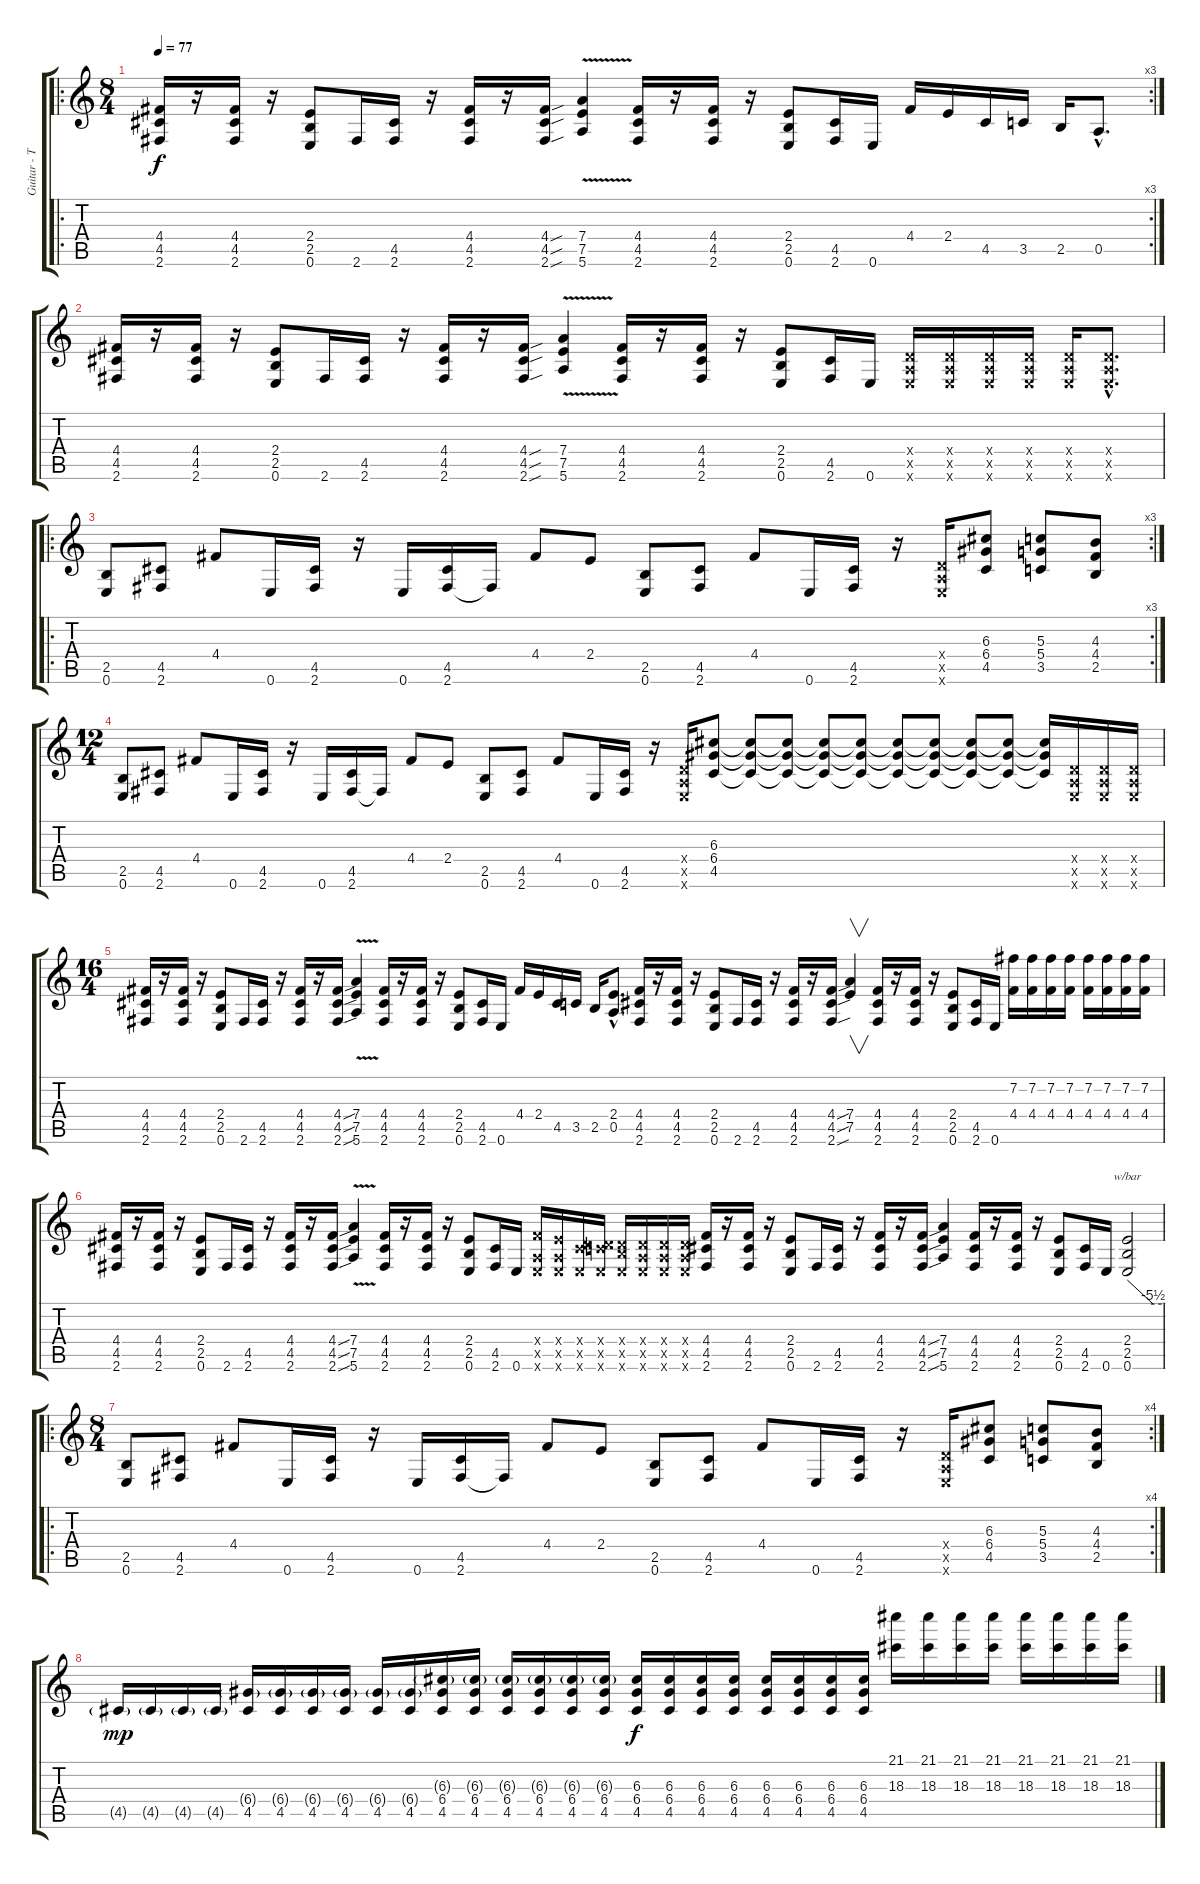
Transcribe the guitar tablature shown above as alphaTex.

\track ("Guitar - Tom Morello" "Guitar - T") {instrument overdrivenguitar}
\staff {score tabs}
\tuning (E4 B3 G3 D3 A2 E2) {hide}
\ro
\rc 3
\ts (8 4)
\tempo 77
\clef g2
\ks c
(4.4 4.5 2.6).16{dy f} r.16 (4.4 4.5 2.6).16 r.16 (2.4 2.5 0.6).8 2.6.16 (4.5 2.6).16 r.16 (4.4 4.5 2.6).16 r.16 (4.4{sou} 4.5{sou} 2.6{sou}).16 (7.4{v} 7.5{v} 5.6{v}).4 (4.4 4.5 2.6).16 r.16 (4.4 4.5 2.6).16 r.16 (2.4 2.5 0.6).8 (4.5 2.6).16 0.6.16 4.4.16 2.4.16 4.5.16 3.5.16 2.5.16 0.5{hac}.8{d} |
(4.4 4.5 2.6).16 r.16 (4.4 4.5 2.6).16 r.16 (2.4 2.5 0.6).8 2.6.16 (4.5 2.6).16 r.16 (4.4 4.5 2.6).16 r.16 (4.4{sou} 4.5{sou} 2.6{sou}).16 (7.4{v} 7.5{v} 5.6{v}).4 (4.4 4.5 2.6).16 r.16 (4.4 4.5 2.6).16 r.16 (2.4 2.5 0.6).8 (4.5 2.6).16 0.6.16 (0.4{x} 0.5{x} 0.6{x}).16 (0.4{x} 0.5{x} 0.6{x}).16 (0.4{x} 0.5{x} 0.6{x}).16 (0.4{x} 0.5{x} 0.6{x}).16 (0.4{x} 0.5{x} 0.6{x}).16 (0.4{hac x} 0.5{hac x} 0.6{hac x}).8{d} |
\ro
\rc 3
(2.5 0.6).8 (4.5 2.6).8 4.4.8 0.6.16 (4.5 2.6).16 r.16 0.6.16 (4.5 2.6).16 2.6{t}.16 4.4.8 2.4.8 (2.5 0.6).8 (4.5 2.6).8 4.4.8 0.6.16 (4.5 2.6).16 r.16 (0.4{x} 0.5{x} 0.6{x}).16 (6.3 6.4 4.5).8 (5.3 5.4 3.5).8 (4.3 4.4 2.5).8 |
\ts (12 4)
(2.5 0.6).8 (4.5 2.6).8 4.4.8 0.6.16 (4.5 2.6).16 r.16 0.6.16 (4.5 2.6).16 2.6{t}.16 4.4.8 2.4.8 (2.5 0.6).8 (4.5 2.6).8 4.4.8 0.6.16 (4.5 2.6).16 r.16 (0.4{x} 0.5{x} 0.6{x}).16 (6.3 6.4 4.5).8 (6.3{t} 6.4{t} 4.5{t}).8 (6.3{t} 6.4{t} 4.5{t}).8 (6.3{t} 6.4{t} 4.5{t}).8 (6.3{t} 6.4{t} 4.5{t}).8 (6.3{t} 6.4{t} 4.5{t}).8 (6.3{t} 6.4{t} 4.5{t}).8 (6.3{t} 6.4{t} 4.5{t}).8 (6.3{t} 6.4{t} 4.5{t}).8 (6.3{t} 6.4{t} 4.5{t}).16 (0.4{x} 0.5{x} 0.6{x}).16 (0.4{x} 0.5{x} 0.6{x}).16 (0.4{x} 0.5{x} 0.6{x}).16 |
\ts (16 4)
(4.4 4.5 2.6).16 r.16 (4.4 4.5 2.6).16 r.16 (2.4 2.5 0.6).8 2.6.16 (4.5 2.6).16 r.16 (4.4 4.5 2.6).16 r.16 (4.4{sou} 4.5{sou} 2.6{sou}).16 (7.4{v} 7.5{v} 5.6{v}).4 (4.4 4.5 2.6).16 r.16 (4.4 4.5 2.6).16 r.16 (2.4 2.5 0.6).8 (4.5 2.6).16 0.6.16 4.4.16 2.4.16 4.5.16 3.5.16 2.5.16 (2.4{hac} 0.5{hac}).8{d} (4.4 4.5 2.6).16 r.16 (4.4 4.5 2.6).16 r.16 (2.4 2.5 0.6).8 2.6.16 (4.5 2.6).16 r.16 (4.4 4.5 2.6).16 r.16 (4.4{sou} 4.5{sou} 2.6{sou}).16 (7.4 7.5).4{v} (4.4 4.5 2.6).16 r.16 (4.4 4.5 2.6).16 r.16 (2.4 2.5 0.6).8 (4.5 2.6).16 0.6.16 (7.2 4.4).16 (7.2 4.4).16 (7.2 4.4).16 (7.2 4.4).16 (7.2 4.4).16 (7.2 4.4).16 (7.2 4.4).16 (7.2 4.4).16 |
(4.4 4.5 2.6).16 r.16 (4.4 4.5 2.6).16 r.16 (2.4 2.5 0.6).8 2.6.16 (4.5 2.6).16 r.16 (4.4 4.5 2.6).16 r.16 (4.4{sou} 4.5{sou} 2.6{sou}).16 (7.4{v} 7.5{v} 5.6{v}).4 (4.4 4.5 2.6).16 r.16 (4.4 4.5 2.6).16 r.16 (2.4 2.5 0.6).8 (4.5 2.6).16 0.6.16 (4.4{x} 0.5{x} 0.6{x}).16 (2.4{x} 0.5{x} 0.6{x}).16 (0.4{x} 4.5{x} 0.6{x}).16 (0.4{x} 3.5{x} 0.6{x}).16 (0.4{x} 2.5{x} 0.6{x}).16 (0.4{x} 0.5{x} 0.6{x}).16 (0.4{x} 0.5{x} 0.6{x}).16 (0.4{x} 0.5{x} 0.6{x}).16 (4.4 4.5 2.6).16 r.16 (4.4 4.5 2.6).16 r.16 (2.4 2.5 0.6).8 2.6.16 (4.5 2.6).16 r.16 (4.4 4.5 2.6).16 r.16 (4.4{sou} 4.5{sou} 2.6{sou}).16 (7.4 7.5 5.6).4 (4.4 4.5 2.6).16 r.16 (4.4 4.5 2.6).16 r.16 (2.4 2.5 0.6).8 (4.5 2.6).16 0.6.16 (2.4 2.5 0.6).2{tbe (custom default 0 0 45 -22 60 -22)} |
\ro
\rc 4
\ts (8 4)
(2.5 0.6).8 (4.5 2.6).8 4.4.8 0.6.16 (4.5 2.6).16 r.16 0.6.16 (4.5 2.6).16 2.6{t}.16 4.4.8 2.4.8 (2.5 0.6).8 (4.5 2.6).8 4.4.8 0.6.16 (4.5 2.6).16 r.16 (0.4{x} 0.5{x} 0.6{x}).16 (6.3 6.4 4.5).8 (5.3 5.4 3.5).8 (4.3 4.4 2.5).8 |
4.5{g}.16{dy mp} 4.5{g}.16 4.5{g}.16 4.5{g}.16 (6.4{g} 4.5).16 (6.4{g} 4.5).16 (6.4{g} 4.5).16 (6.4{g} 4.5).16 (6.4{g} 4.5).16 (6.4{g} 4.5).16 (6.3{g} 6.4 4.5).16 (6.3{g} 6.4 4.5).16 (6.3{g} 6.4 4.5).16 (6.3{g} 6.4 4.5).16 (6.3{g} 6.4 4.5).16 (6.3{g} 6.4 4.5).16 (6.3 6.4 4.5).16{dy f} (6.3 6.4 4.5).16 (6.3 6.4 4.5).16 (6.3 6.4 4.5).16 (6.3 6.4 4.5).16 (6.3 6.4 4.5).16 (6.3 6.4 4.5).16 (6.3 6.4 4.5).16 (21.1 18.3).16 (21.1 18.3).16 (21.1 18.3).16 (21.1 18.3).16 (21.1 18.3).16 (21.1 18.3).16 (21.1 18.3).16 (21.1 18.3).16
